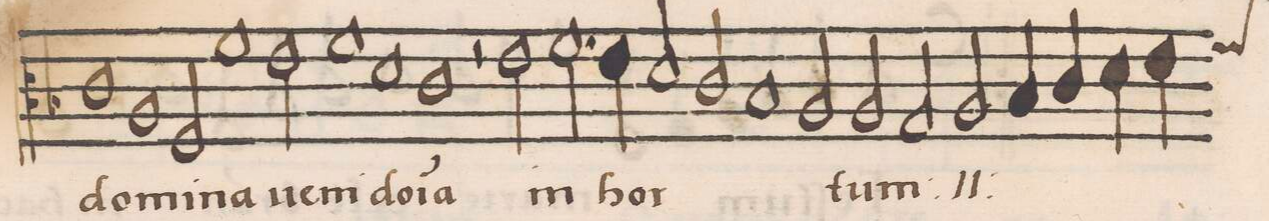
**kern	**text
*I"CANTVS	*
*clefC3	*
*k[b-]	*
*met(C)	*
*M2/1	*
1c	do-
1A	-mi-
=22-	=22-
2F/	-na
1f	ue-
2e\	-ni
=23-	=23-
1f	do-
1d	-(m)i-
=24-	=24-
1c	-(n)a
2r	.
2e\	in
=25-	=25-
2.f\	.
4e\	hor-
2d/	.
2c/	.
=26-	=26-
1B-	.
2A/	.
2A/	-tum
=27-	=27-
*	*ij
2G/	in
2A/	hor-
4B-/	.
4c/	.
4d\	.
*custos:f	*
4e\	.
=28-	=28-
*-	*-
